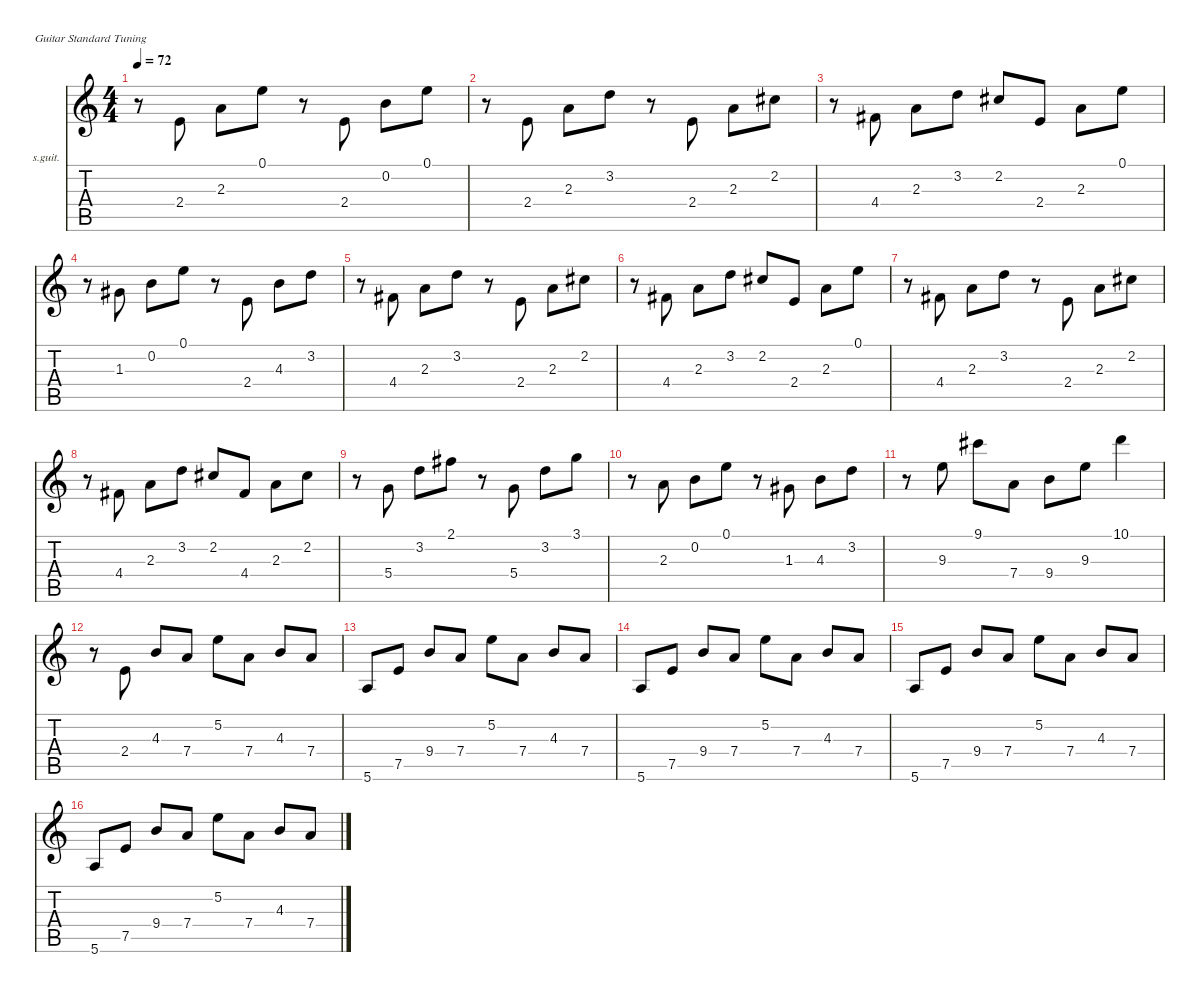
\hideDynamics
\bracketExtendMode nobrackets
\firstSystemTrackNameOrientation horizontal
\otherSystemsTrackNameOrientation horizontal
\track ("Steel Guitar" "s.guit.") {instrument acousticguitarsteel}
\staff {score tabs}
\tuning (E4 B3 G3 D3 A2 E2)
\ts (4 4)
\tempo 72
\clef g2
\ks aminor
r.8{dy mf beam Down} 2.4.8{beam Up} 2.3.8{beam Down} 0.1.8{beam Down} r.8{beam Down} 2.4.8{beam Up} 0.2.8{beam Down} 0.1.8{beam Down} |
r.8{beam Down} 2.4.8{beam Up} 2.3.8{beam Down} 3.2.8{beam Down} r.8{beam Down} 2.4.8{beam Up} 2.3.8{beam Down} 2.2{acc #}.8{beam Down} |
r.8{beam Down} 4.4{acc #}.8{beam Up} 2.3.8{beam Down} 3.2.8{beam Down} 2.2{acc #}.8{beam Up} 2.4.8{beam Up} 2.3.8{beam Down} 0.1.8{beam Down} |
r.8{beam Down} 1.3{acc #}.8{beam Up} 0.2.8{beam Down} 0.1.8{beam Down} r.8{beam Down} 2.4.8{beam Up} 4.3.8{beam Down} 3.2.8{beam Down} |
r.8{beam Down} 4.4{acc #}.8{beam Up} 2.3.8{beam Down} 3.2.8{beam Down} r.8{beam Down} 2.4.8{beam Up} 2.3.8{beam Down} 2.2{acc #}.8{beam Down} |
r.8{beam Down} 4.4{acc #}.8{beam Up} 2.3.8{beam Down} 3.2.8{beam Down} 2.2{acc #}.8{beam Up} 2.4.8{beam Up} 2.3.8{beam Down} 0.1.8{beam Down} |
r.8{beam Down} 4.4{acc #}.8{beam Up} 2.3.8{beam Down} 3.2.8{beam Down} r.8{beam Down} 2.4.8{beam Up} 2.3.8{beam Down} 2.2{acc #}.8{beam Down} |
r.8{beam Down} 4.4{acc #}.8{beam Up} 2.3.8{beam Down} 3.2.8{beam Down} 2.2{acc #}.8{beam Up} 4.4{acc #}.8{beam Up} 2.3.8{beam Down} 2.2{acc #}.8{beam Down} |
r.8{beam Down} 5.4.8{beam Up} 3.2.8{beam Down} 2.1{acc #}.8{beam Down} r.8{beam Down} 5.4.8{beam Up} 3.2.8{beam Down} 3.1.8{beam Down} |
r.8{beam Down} 2.3.8{beam Up} 0.2.8{beam Down} 0.1.8{beam Down} r.8{beam Down} 1.3{acc #}.8{beam Up} 4.3.8{beam Down} 3.2.8{beam Down} |
r.8{beam Down} 9.3.8{beam Down} 9.1{acc #}.8{beam Down} 7.4.8{beam Down} 9.4.8{beam Down} 9.3.8{beam Down} 10.1.4{beam Down} |
r.8{beam Down} 2.4.8{beam Up} 4.3.8{beam Up} 7.4.8{beam Up} 5.2.8{beam Down} 7.4.8{beam Down} 4.3.8{beam Up} 7.4.8{beam Up} |
5.6.8{beam Up} 7.5.8{beam Up} 9.4.8{beam Up} 7.4.8{beam Up} 5.2.8{beam Down} 7.4.8{beam Down} 4.3.8{beam Up} 7.4.8{beam Up} |
5.6.8{beam Up} 7.5.8{beam Up} 9.4.8{beam Up} 7.4.8{beam Up} 5.2.8{beam Down} 7.4.8{beam Down} 4.3.8{beam Up} 7.4.8{beam Up} |
5.6.8{beam Up} 7.5.8{beam Up} 9.4.8{beam Up} 7.4.8{beam Up} 5.2.8{beam Down} 7.4.8{beam Down} 4.3.8{beam Up} 7.4.8{beam Up} |
5.6.8{beam Up} 7.5.8{beam Up} 9.4.8{beam Up} 7.4.8{beam Up} 5.2.8{beam Down} 7.4.8{beam Down} 4.3.8{beam Up} 7.4.8{beam Up}
